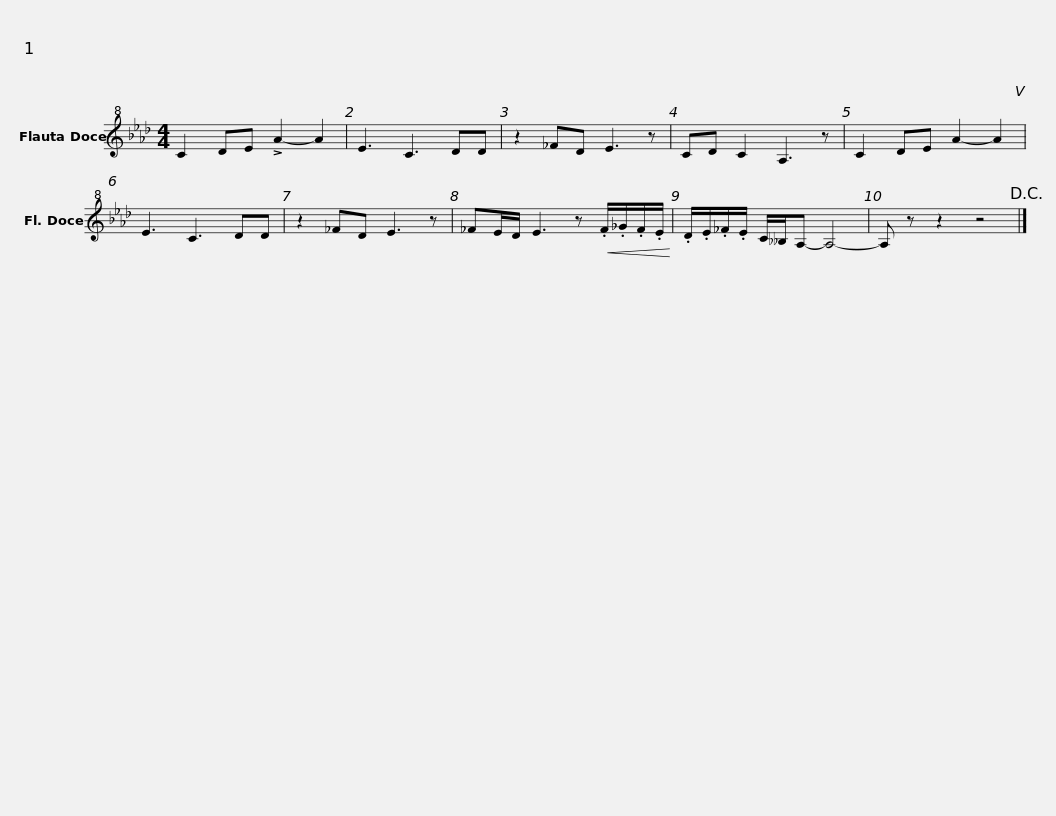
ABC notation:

X:1
L:1/8
M:4/4
I:linebreak $
K:Ab
V:1 treble+8
V:1
 C2 DE !>!A2- A2 | E3 C3 DD | z2 _FD E3 z | CD C2 A,3 z | C2 DE A2- A2 | %5
 E3 C3 DD | z2 _FD E3 z |$ _FE/D/ E3 z!<(! .F/._G/.F/.E/!<)! | .D/.E/._F/.E/ C/__B,/A,- A,4- | A, z z2 z4!D.C.! |] %10
